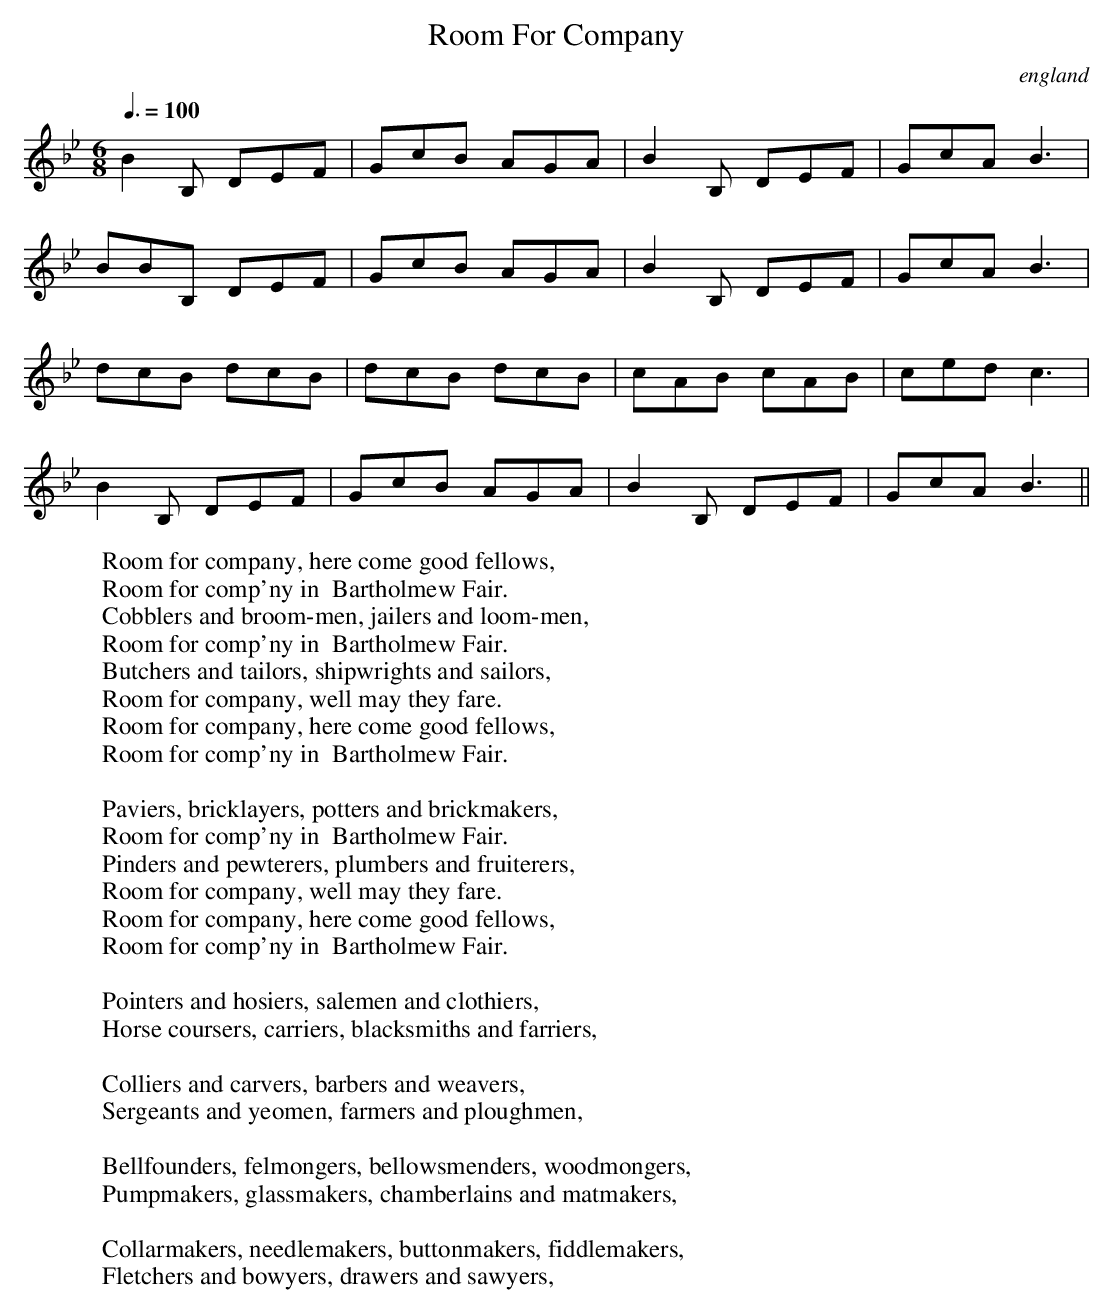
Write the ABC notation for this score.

X:1
T:Room For Company
O:england
M:6/8
L:1/8
Q:3/8=100
W:Room for company, here come good fellows,
W:Room for comp'ny in  Bartholmew Fair.
W:Cobblers and broom-men, jailers and loom-men,
W:Room for comp'ny in  Bartholmew Fair.
W:Butchers and tailors, shipwrights and sailors,
W:Room for company, well may they fare.
W:Room for company, here come good fellows,
W:Room for comp'ny in  Bartholmew Fair.
W:
W:Paviers, bricklayers, potters and brickmakers,
W:Room for comp'ny in  Bartholmew Fair.
W:Pinders and pewterers, plumbers and fruiterers,
W:Room for company, well may they fare.
W:Room for company, here come good fellows,
W:Room for comp'ny in  Bartholmew Fair.
W:
W:Pointers and hosiers, salemen and clothiers,
W:Horse coursers, carriers, blacksmiths and farriers,
W:
W:Colliers and carvers, barbers and weavers,
W:Sergeants and yeomen, farmers and ploughmen,
W:
W:Bellfounders, felmongers, bellowsmenders, woodmongers,
W:Pumpmakers, glassmakers, chamberlains and matmakers,
W:
W:Collarmakers, needlemakers, buttonmakers, fiddlemakers,
W:Fletchers and bowyers, drawers and sawyers,
K:Bb
B2B, DEF|GcB A-GA|B2B, DEF|GcA B3|
BBB, D-EF|GcB A-GA|B2B, DEF|GcA B3|
dcB d-cB|dcB d-cB|c-AB cAB|ced c3|
B2B, DEF|GcB A-GA|B2B, DEF|GcA B3||
